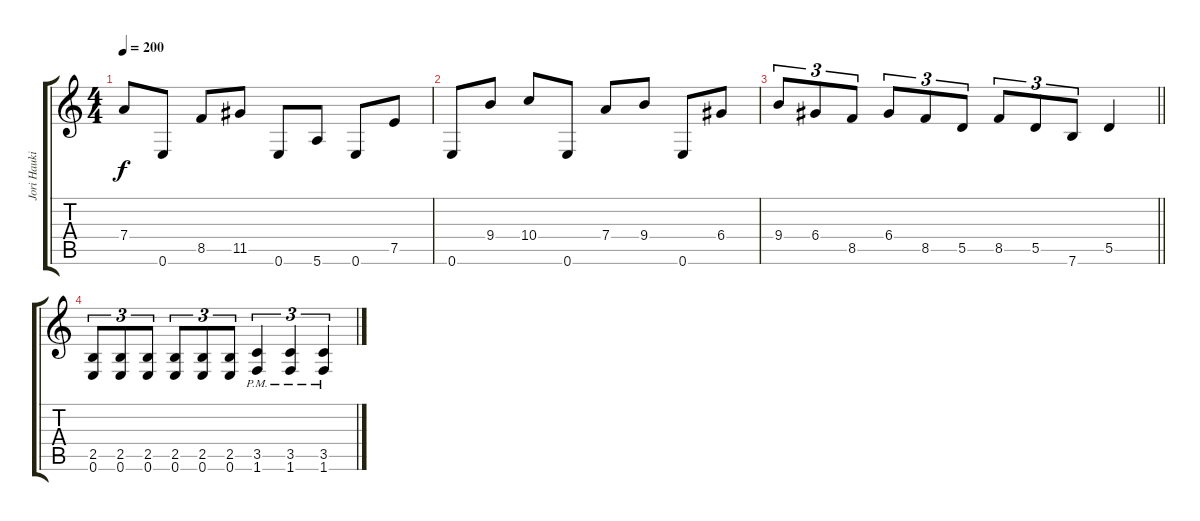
\track ("Jori Haukio (guitar)" "Jori Hauki") {instrument distortionguitar}
\staff {score tabs}
\tuning (E4 B3 G3 D3 A2 E2) {hide}
\ts (4 4)
\tempo 200
\clef g2
\ks c
7.4.8{dy f} 0.6.8 8.5.8 11.5.8 0.6.8 5.6.8 0.6.8 7.5.8 |
0.6.8 9.4.8 10.4.8 0.6.8 7.4.8 9.4.8 0.6.8 6.4.8 |
\barLineRight lightlight
9.4.8{tu (3 2)} 6.4.8{tu (3 2)} 8.5.8{tu (3 2)} 6.4.8{tu (3 2)} 8.5.8{tu (3 2)} 5.5.8{tu (3 2)} 8.5.8{tu (3 2)} 5.5.8{tu (3 2)} 7.6.8{tu (3 2)} 5.5.4 |
(2.5 0.6).8{tu (3 2)} (2.5 0.6).8{tu (3 2)} (2.5 0.6).8{tu (3 2)} (2.5 0.6).8{tu (3 2)} (2.5 0.6).8{tu (3 2)} (2.5 0.6).8{tu (3 2)} (3.5{pm} 1.6{pm}).4{tu (3 2)} (3.5{pm} 1.6{pm}).4{tu (3 2)} (3.5{pm} 1.6{pm}).4{tu (3 2)}
